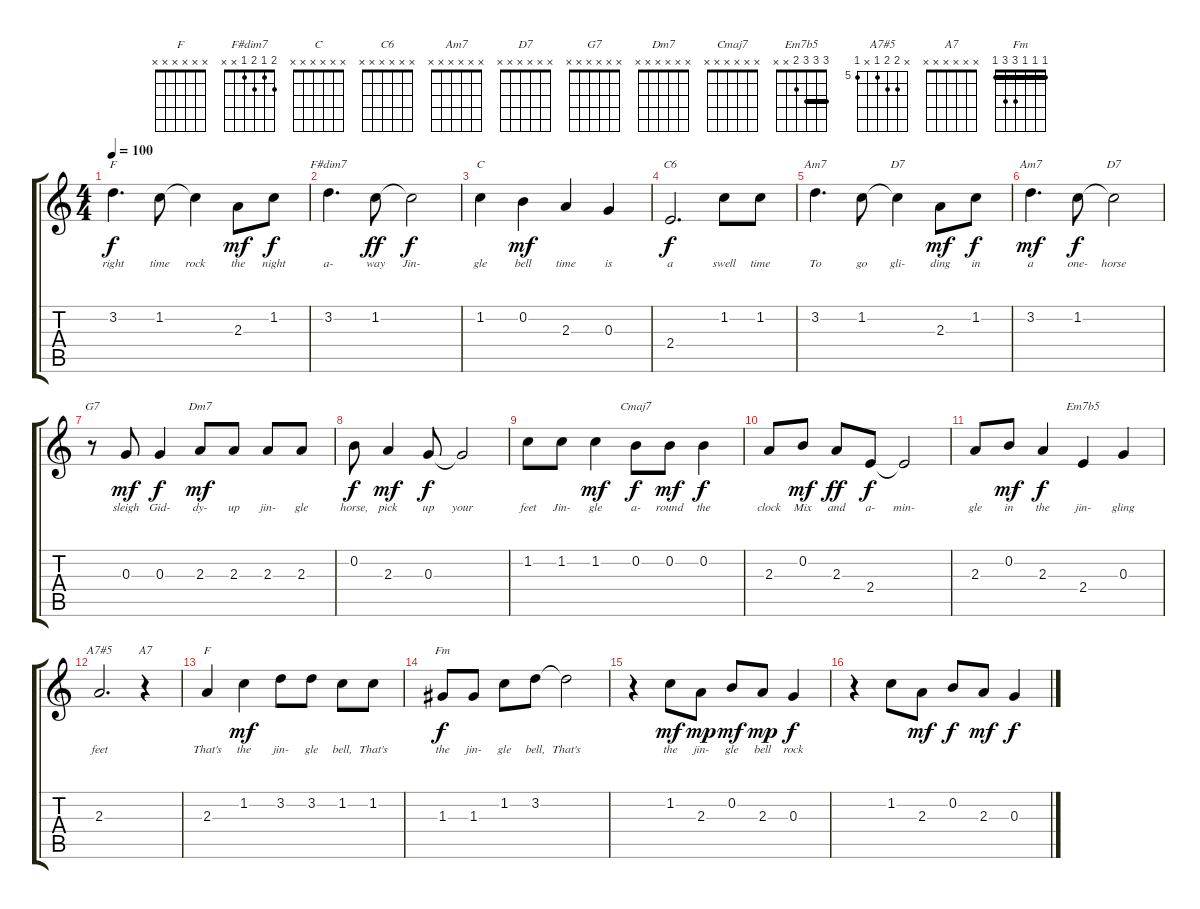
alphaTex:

\track "" {instrument acousticguitarnylon}
\staff {score tabs}
\tuning (E4 B3 G3 D3 A2 E2) {hide}
\chord ("F" 1 1 2 3 x x) {barre 1}
\chord ("F#dim7" 2 1 2 1 x x)
\chord ("C" x x x x x x)
\chord ("C6" x x x x x x)
\chord ("Am7" 0 1 0 2 0 x)
\chord ("D7" 2 1 2 0 x x)
\chord ("Am7" x x x x x x)
\chord ("D7" x x x x x x)
\chord ("G7" x x x x x x)
\chord ("Dm7" x x x x x x)
\chord ("Cmaj7" x x x x x x)
\chord ("Em7b5" 3 3 3 2 x x) {barre 3}
\chord ("A7#5" x 6 6 5 x 5) {firstfret 5}
\chord ("A7" x x x x x x)
\chord ("F" x x x x x x)
\chord ("Fm" 1 1 1 3 3 1) {barre 1}
\ts (4 4)
\tempo 100
\clef g2
\ks c
3.2.4{d ch "F" lyrics (0 "right") lyrics (1 "") lyrics (2 "") lyrics (3 "") lyrics (4 "") dy f} 1.2.8{lyrics (0 "time") lyrics (1 "") lyrics (2 "") lyrics (3 "") lyrics (4 "")} 1.2{t}.4{lyrics (0 "rock") lyrics (1 "") lyrics (2 "") lyrics (3 "") lyrics (4 "")} 2.3.8{lyrics (0 "the") lyrics (1 "") lyrics (2 "") lyrics (3 "") lyrics (4 "") dy mf} 1.2.8{lyrics (0 "night") lyrics (1 "") lyrics (2 "") lyrics (3 "") lyrics (4 "") dy f} |
3.2.4{d ch "F#dim7" lyrics (0 "a-") lyrics (1 "") lyrics (2 "") lyrics (3 "") lyrics (4 "")} 1.2.8{lyrics (0 "way") lyrics (1 "") lyrics (2 "") lyrics (3 "") lyrics (4 "") dy ff} 1.2{t}.2{lyrics (0 "Jin-") lyrics (1 "") lyrics (2 "") lyrics (3 "") lyrics (4 "") dy f} |
1.2.4{ch "C" lyrics (0 "gle") lyrics (1 "") lyrics (2 "") lyrics (3 "") lyrics (4 "")} 0.2.4{lyrics (0 "bell") lyrics (1 "") lyrics (2 "") lyrics (3 "") lyrics (4 "") dy mf} 2.3.4{lyrics (0 "time") lyrics (1 "") lyrics (2 "") lyrics (3 "") lyrics (4 "")} 0.3.4{lyrics (0 "is") lyrics (1 "") lyrics (2 "") lyrics (3 "") lyrics (4 "")} |
2.4.2{d ch "C6" lyrics (0 "a") lyrics (1 "") lyrics (2 "") lyrics (3 "") lyrics (4 "") dy f} 1.2.8{lyrics (0 "swell") lyrics (1 "") lyrics (2 "") lyrics (3 "") lyrics (4 "")} 1.2.8{lyrics (0 "time") lyrics (1 "") lyrics (2 "") lyrics (3 "") lyrics (4 "")} |
3.2.4{d ch "Am7" lyrics (0 "To") lyrics (1 "") lyrics (2 "") lyrics (3 "") lyrics (4 "")} 1.2.8{lyrics (0 "go") lyrics (1 "") lyrics (2 "") lyrics (3 "") lyrics (4 "")} 1.2{t}.4{ch "D7" lyrics (0 "gli-") lyrics (1 "") lyrics (2 "") lyrics (3 "") lyrics (4 "")} 2.3.8{lyrics (0 "ding") lyrics (1 "") lyrics (2 "") lyrics (3 "") lyrics (4 "") dy mf} 1.2.8{lyrics (0 "in") lyrics (1 "") lyrics (2 "") lyrics (3 "") lyrics (4 "") dy f} |
3.2.4{d ch "Am7" lyrics (0 "a") lyrics (1 "") lyrics (2 "") lyrics (3 "") lyrics (4 "") dy mf} 1.2.8{lyrics (0 "one-") lyrics (1 "") lyrics (2 "") lyrics (3 "") lyrics (4 "") dy f} 1.2{t}.2{ch "D7" lyrics (0 "horse") lyrics (1 "") lyrics (2 "") lyrics (3 "") lyrics (4 "")} |
r.8{ch "G7"} 0.3.8{lyrics (0 "sleigh") lyrics (1 "") lyrics (2 "") lyrics (3 "") lyrics (4 "") dy mf} 0.3.4{lyrics (0 "Gid-") lyrics (1 "") lyrics (2 "") lyrics (3 "") lyrics (4 "") dy f} 2.3.8{ch "Dm7" lyrics (0 "dy-") lyrics (1 "") lyrics (2 "") lyrics (3 "") lyrics (4 "") dy mf} 2.3.8{lyrics (0 "up") lyrics (1 "") lyrics (2 "") lyrics (3 "") lyrics (4 "")} 2.3.8{lyrics (0 "jin-") lyrics (1 "") lyrics (2 "") lyrics (3 "") lyrics (4 "")} 2.3.8{lyrics (0 "gle") lyrics (1 "") lyrics (2 "") lyrics (3 "") lyrics (4 "")} |
0.2.8{lyrics (0 "horse,") lyrics (1 "") lyrics (2 "") lyrics (3 "") lyrics (4 "") dy f} 2.3.4{lyrics (0 "pick") lyrics (1 "") lyrics (2 "") lyrics (3 "") lyrics (4 "") dy mf} 0.3.8{lyrics (0 "up") lyrics (1 "") lyrics (2 "") lyrics (3 "") lyrics (4 "") dy f} 0.3{t}.2{lyrics (0 "your") lyrics (1 "") lyrics (2 "") lyrics (3 "") lyrics (4 "")} |
1.2.8{lyrics (0 "feet") lyrics (1 "") lyrics (2 "") lyrics (3 "") lyrics (4 "")} 1.2.8{lyrics (0 "Jin-") lyrics (1 "") lyrics (2 "") lyrics (3 "") lyrics (4 "")} 1.2.4{lyrics (0 "gle") lyrics (1 "") lyrics (2 "") lyrics (3 "") lyrics (4 "") dy mf} 0.2.8{ch "Cmaj7" lyrics (0 "a-") lyrics (1 "") lyrics (2 "") lyrics (3 "") lyrics (4 "") dy f} 0.2.8{lyrics (0 "round") lyrics (1 "") lyrics (2 "") lyrics (3 "") lyrics (4 "") dy mf} 0.2.4{lyrics (0 "the") lyrics (1 "") lyrics (2 "") lyrics (3 "") lyrics (4 "") dy f} |
2.3.8{lyrics (0 "clock") lyrics (1 "") lyrics (2 "") lyrics (3 "") lyrics (4 "")} 0.2.8{lyrics (0 "Mix") lyrics (1 "") lyrics (2 "") lyrics (3 "") lyrics (4 "") dy mf} 2.3.8{lyrics (0 "and") lyrics (1 "") lyrics (2 "") lyrics (3 "") lyrics (4 "") dy ff} 2.4.8{lyrics (0 "a-") lyrics (1 "") lyrics (2 "") lyrics (3 "") lyrics (4 "") dy f} 2.4{t}.2{lyrics (0 "min-") lyrics (1 "") lyrics (2 "") lyrics (3 "") lyrics (4 "")} |
2.3.8{lyrics (0 "gle") lyrics (1 "") lyrics (2 "") lyrics (3 "") lyrics (4 "")} 0.2.8{lyrics (0 "in") lyrics (1 "") lyrics (2 "") lyrics (3 "") lyrics (4 "") dy mf} 2.3.4{lyrics (0 "the") lyrics (1 "") lyrics (2 "") lyrics (3 "") lyrics (4 "") dy f} 2.4.4{ch "Em7b5" lyrics (0 "jin-") lyrics (1 "") lyrics (2 "") lyrics (3 "") lyrics (4 "")} 0.3.4{lyrics (0 "gling") lyrics (1 "") lyrics (2 "") lyrics (3 "") lyrics (4 "")} |
2.3.2{d ch "A7#5" lyrics (0 "feet") lyrics (1 "") lyrics (2 "") lyrics (3 "") lyrics (4 "")} r.4{ch "A7"} |
2.3.4{ch "F" lyrics (0 "That's") lyrics (1 "") lyrics (2 "") lyrics (3 "") lyrics (4 "")} 1.2.4{lyrics (0 "the") lyrics (1 "") lyrics (2 "") lyrics (3 "") lyrics (4 "") dy mf} 3.2.8{lyrics (0 "jin-") lyrics (1 "") lyrics (2 "") lyrics (3 "") lyrics (4 "")} 3.2.8{lyrics (0 "gle") lyrics (1 "") lyrics (2 "") lyrics (3 "") lyrics (4 "")} 1.2.8{lyrics (0 "bell,") lyrics (1 "") lyrics (2 "") lyrics (3 "") lyrics (4 "")} 1.2.8{lyrics (0 "That's") lyrics (1 "") lyrics (2 "") lyrics (3 "") lyrics (4 "")} |
1.3.8{ch "Fm" lyrics (0 "the") lyrics (1 "") lyrics (2 "") lyrics (3 "") lyrics (4 "") dy f} 1.3.8{lyrics (0 "jin-") lyrics (1 "") lyrics (2 "") lyrics (3 "") lyrics (4 "")} 1.2.8{lyrics (0 "gle") lyrics (1 "") lyrics (2 "") lyrics (3 "") lyrics (4 "")} 3.2.8{lyrics (0 "bell,") lyrics (1 "") lyrics (2 "") lyrics (3 "") lyrics (4 "")} 3.2{t}.2{lyrics (0 "That's") lyrics (1 "") lyrics (2 "") lyrics (3 "") lyrics (4 "")} |
r.4 1.2.8{lyrics (0 "the") lyrics (1 "") lyrics (2 "") lyrics (3 "") lyrics (4 "") dy mf} 2.3.8{lyrics (0 "jin-") lyrics (1 "") lyrics (2 "") lyrics (3 "") lyrics (4 "") dy mp} 0.2.8{lyrics (0 "gle") lyrics (1 "") lyrics (2 "") lyrics (3 "") lyrics (4 "") dy mf} 2.3.8{lyrics (0 "bell") lyrics (1 "") lyrics (2 "") lyrics (3 "") lyrics (4 "") dy mp} 0.3.4{lyrics (0 "rock") lyrics (1 "") lyrics (2 "") lyrics (3 "") lyrics (4 "") dy f} |
r.4 1.2.8 2.3.8{dy mf} 0.2.8{dy f} 2.3.8{dy mf} 0.3.4{dy f}
